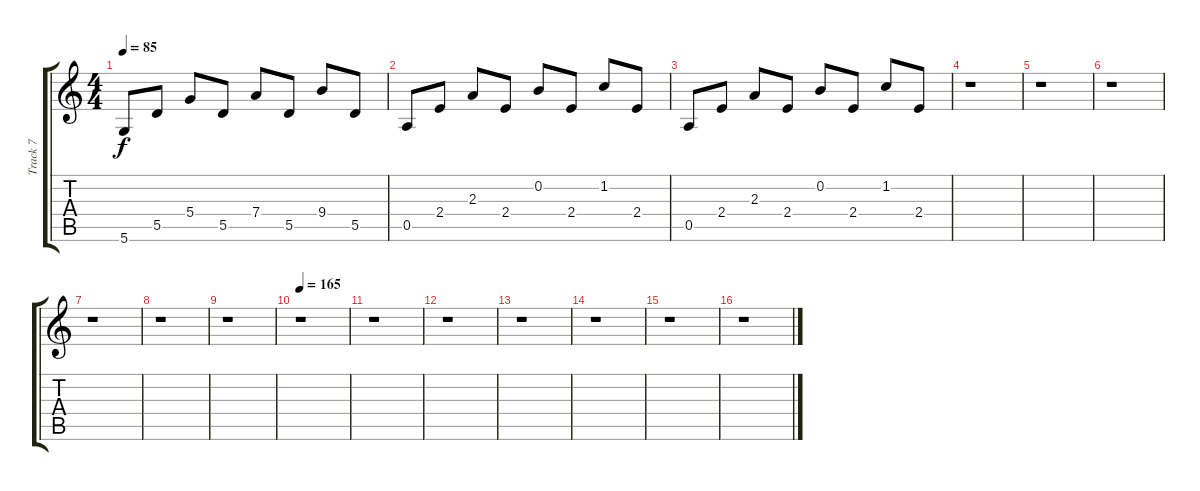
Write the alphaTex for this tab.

\track ("Track 7" "Track 7") {instrument electricguitarclean}
\staff {score tabs}
\tuning (E4 B3 G3 D3 A2 D2) {hide}
\ts (4 4)
\tempo 85
\clef g2
\ks c
5.6.8{dy f} 5.5.8 5.4.8 5.5.8 7.4.8 5.5.8 9.4.8 5.5.8 |
0.5.8 2.4.8 2.3.8 2.4.8 0.2.8 2.4.8 1.2.8 2.4.8 |
0.5.8 2.4.8 2.3.8 2.4.8 0.2.8 2.4.8 1.2.8 2.4.8 |
r.1 |
r.1 |
r.1 |
r.1 |
r.1 |
r.1 |
\tempo 165
r.1 |
r.1 |
r.1 |
r.1 |
r.1 |
r.1 |
r.1
